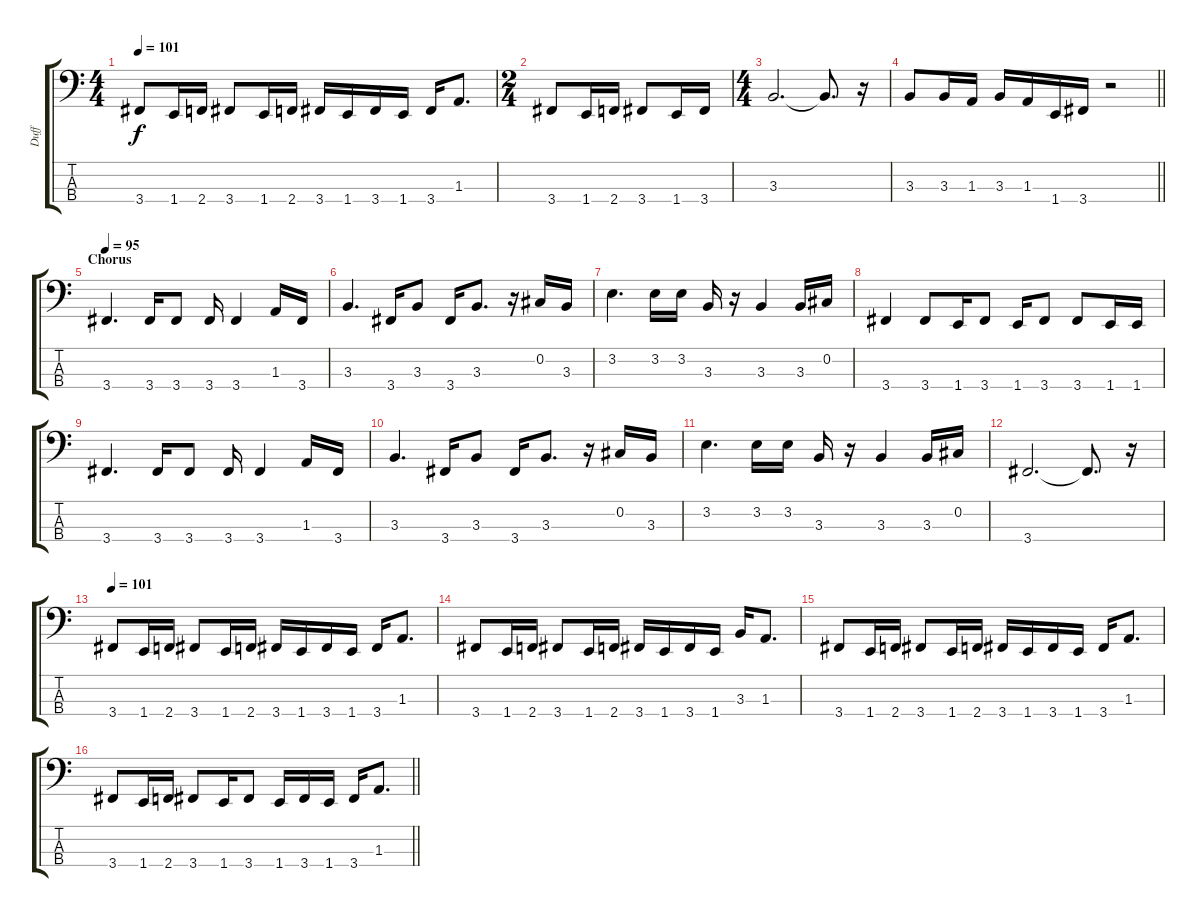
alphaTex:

\track ("Duff" "Duff") {instrument electricbasspick}
\staff {score tabs}
\tuning (Gb2 Db2 Ab1 Eb1) {hide}
\ts (4 4)
\tempo 101
\clef f4
\ks c
3.4.8{dy f} 1.4.16 2.4.16 3.4.8 1.4.16 2.4.16 3.4.16 1.4.16 3.4.16 1.4.16 3.4.16 1.3.8{d} |
\ts (2 4)
3.4.8 1.4.16 2.4.16 3.4.8 1.4.16 3.4.16 |
\ts (4 4)
3.3.2{d} 3.3{t}.8{d} r.16 |
\barLineRight lightlight
3.3.8 3.3.16 1.3.16 3.3.16 1.3.16 1.4.16 3.4.16 r.2 |
\section ("" "Chorus")
\tempo 95
3.4.4{d} 3.4.16 3.4.8 3.4.16 3.4.4 1.3.16 3.4.16 |
3.3.4{d} 3.4.16 3.3.8 3.4.16 3.3.8{d} r.16 0.2.16 3.3.16 |
3.2.4{d} 3.2.16 3.2.16 3.3.16 r.16 3.3.4 3.3.16 0.2.16 |
3.4.4 3.4.8 1.4.16 3.4.8 1.4.16 3.4.8 3.4.8 1.4.16 1.4.16 |
3.4.4{d} 3.4.16 3.4.8 3.4.16 3.4.4 1.3.16 3.4.16 |
3.3.4{d} 3.4.16 3.3.8 3.4.16 3.3.8{d} r.16 0.2.16 3.3.16 |
3.2.4{d} 3.2.16 3.2.16 3.3.16 r.16 3.3.4 3.3.16 0.2.16 |
3.4.2{d} 3.4{t}.8{d} r.16 |
\tempo 101
3.4.8 1.4.16 2.4.16 3.4.8 1.4.16 2.4.16 3.4.16 1.4.16 3.4.16 1.4.16 3.4.16 1.3.8{d} |
3.4.8 1.4.16 2.4.16 3.4.8 1.4.16 2.4.16 3.4.16 1.4.16 3.4.16 1.4.16 3.3.16 1.3.8{d} |
3.4.8 1.4.16 2.4.16 3.4.8 1.4.16 2.4.16 3.4.16 1.4.16 3.4.16 1.4.16 3.4.16 1.3.8{d} |
\barLineRight lightlight
3.4.8 1.4.16 2.4.16 3.4.8 1.4.16 3.4.8 1.4.16 3.4.16 1.4.16 3.4.16 1.3.8{d}
